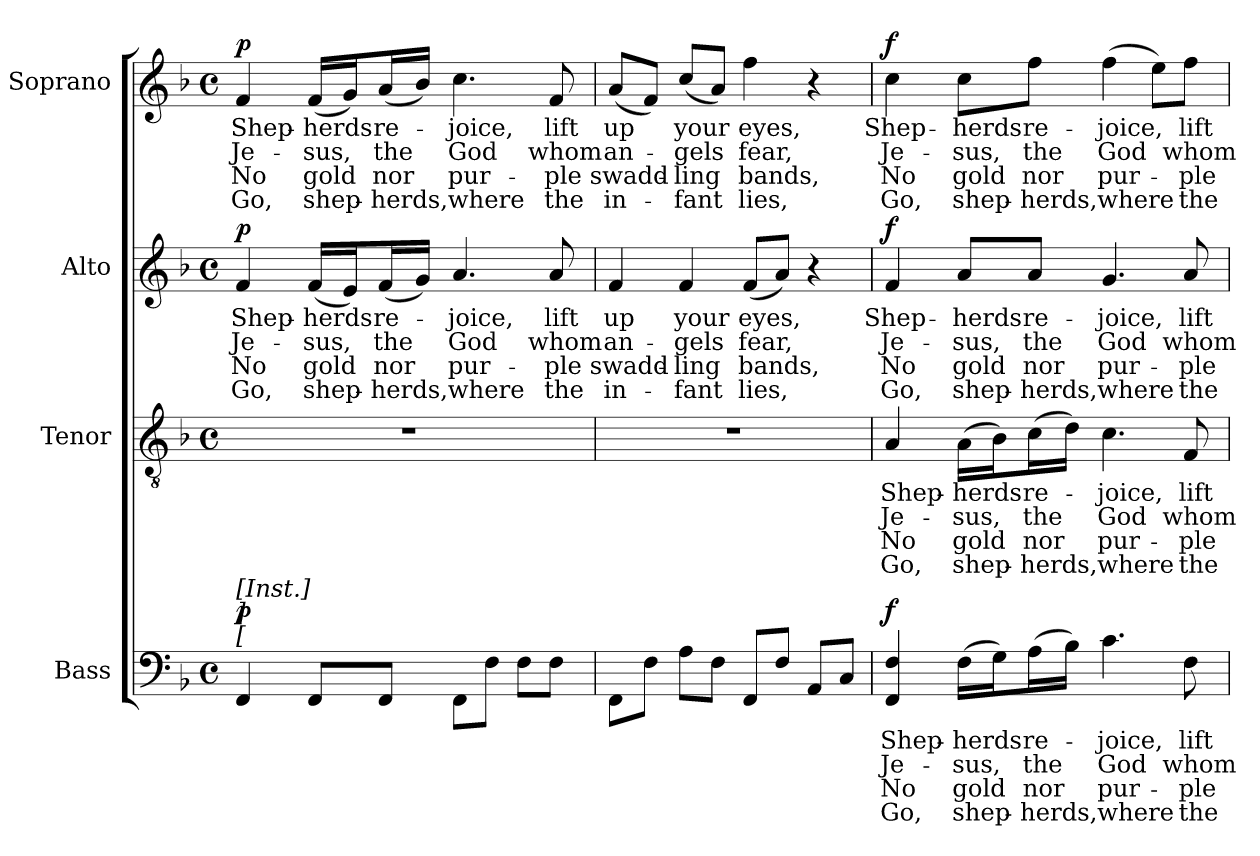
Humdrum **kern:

**kern	**text	**text	**text	**text	**dynam	**kern	**text	**text	**text	**text	**kern	**text	**text	**text	**text	**dynam	**kern	**text	**text	**text	**text	**dynam
*part4	*part4	*part4	*part4	*part4	*part4	*part3	*part3	*part3	*part3	*part3	*part2	*part2	*part2	*part2	*part2	*part2	*part1	*part1	*part1	*part1	*part1	*part1
*staff4	*staff4	*staff4	*staff4	*staff4	*staff4	*staff3	*staff3	*staff3	*staff3	*staff3	*staff2	*staff2	*staff2	*staff2	*staff2	*staff2	*staff1	*staff1	*staff1	*staff1	*staff1	*staff1
*I"Bass	*	*	*	*	*	*I"Tenor	*	*	*	*	*I"Alto	*	*	*	*	*	*I"Soprano	*	*	*	*	*
*I'B.	*	*	*	*	*	*I'T.	*	*	*	*	*I'A.	*	*	*	*	*	*I'S.	*	*	*	*	*
!!LO:PB:g=z
*clefF4	*	*	*	*	*	*clefGv2	*	*	*	*	*clefG2	*	*	*	*	*	*clefG2	*	*	*	*	*
*	*	*	*	*	*	*ITrd7c12	*	*	*	*	*	*	*	*	*	*	*	*	*	*	*	*
*k[b-]	*	*	*	*	*	*k[b-]	*	*	*	*	*k[b-]	*	*	*	*	*	*k[b-]	*	*	*	*	*
*F:	*	*	*	*	*	*F:	*	*	*	*	*F:	*	*	*	*	*	*F:	*	*	*	*	*
*M4/4	*	*	*	*	*	*M4/4	*	*	*	*	*M4/4	*	*	*	*	*	*M4/4	*	*	*	*	*
*met(c)	*	*	*	*	*	*met(c)	*	*	*	*	*met(c)	*	*	*	*	*	*met(c)	*	*	*	*	*
=1	=1	=1	=1	=1	=1	=1	=1	=1	=1	=1	=1	=1	=1	=1	=1	=1	=1	=1	=1	=1	=1	=1
!	!	!	!	!	!	!	!	!	!	!	!	!LO:LY:b:color=#000000	!LO:LY:b:color=#000000	!LO:LY:b:color=#000000	!LO:LY:b:color=#000000	!	!	!	!	!	!	!
!LO:TX:a:i:t=[	!	!	!	!	!	!	!	!	!	!	!	!	!	!	!	!	!	!	!	!	!	!
!LO:TX:a:i:t=]	!	!	!	!	!	!	!	!	!	!	!	!	!	!	!	!	!	!	!	!	!	!
!LO:TX:a:t=[Inst.]	!	!	!	!	!	!	!	!	!	!	!	!	!	!	!	!	!	!	!	!	!	!
!	!	!	!	!	!	!	!	!	!	!	!	!	!	!	!	!	!	!LO:LY:b:color=#000000	!LO:LY:b:color=#000000	!LO:LY:b:color=#000000	!LO:LY:b:color=#000000	!
4FFi/	.	.	.	.	p	1r	.	.	.	.	4fi/	Shep-	Je-	No	Go,	p	4fi/	Shep-	Je-	No	Go,	p
!	!	!	!	!	!	!	!	!	!	!	!	!LO:LY:b:color=#000000	!LO:LY:b:color=#000000	!LO:LY:b:color=#000000	!LO:LY:b:color=#000000	!	!	!	!	!	!	!
!	!	!	!	!	!	!	!	!	!	!	!	!	!	!	!	!	!	!LO:LY:b:color=#000000	!LO:LY:b:color=#000000	!LO:LY:b:color=#000000	!LO:LY:b:color=#000000	!
8FFi/L	.	.	.	.	.	.	.	.	.	.	(16fi/LL	-herds	-sus,	gold	shep-	.	(16fi/LL	-herds	-sus,	gold	shep-	.
.	.	.	.	.	.	.	.	.	.	.	16ei/J)	.	.	.	.	.	16gi/J)	.	.	.	.	.
!	!	!	!	!	!	!	!	!	!	!	!	!LO:LY:b:color=#000000	!LO:LY:b:color=#000000	!LO:LY:b:color=#000000	!LO:LY:b:color=#000000	!	!	!	!	!	!	!
!	!	!	!	!	!	!	!	!	!	!	!	!	!	!	!	!	!	!LO:LY:b:color=#000000	!LO:LY:b:color=#000000	!LO:LY:b:color=#000000	!LO:LY:b:color=#000000	!
8FFi/J	.	.	.	.	.	.	.	.	.	.	(16fi/L	re-	the	-nor	herds,	.	(16ai/L	re-	the	-nor	herds,	.
.	.	.	.	.	.	.	.	.	.	.	16gi/JJ)	.	.	.	.	.	16b-i/JJ)	.	.	.	.	.
!	!	!	!	!	!	!	!	!	!	!	!	!LO:LY:b:color=#000000	!LO:LY:b:color=#000000	!LO:LY:b:color=#000000	!LO:LY:b:color=#000000	!	!	!	!	!	!	!
!	!	!	!	!	!	!	!	!	!	!	!	!	!	!	!	!	!	!LO:LY:b:color=#000000	!LO:LY:b:color=#000000	!LO:LY:b:color=#000000	!LO:LY:b:color=#000000	!
8FFi\L	.	.	.	.	.	.	.	.	.	.	4.ai/	-joice,	God	pur-	-where	.	4.cci\	-joice,	God	pur-	-where	.
8Fi\J	.	.	.	.	.	.	.	.	.	.	.	.	.	.	.	.	.	.	.	.	.	.
8Fi\L	.	.	.	.	.	.	.	.	.	.	.	.	.	.	.	.	.	.	.	.	.	.
!	!	!	!	!	!	!	!	!	!	!	!	!LO:LY:b:color=#000000	!LO:LY:b:color=#000000	!LO:LY:b:color=#000000	!LO:LY:b:color=#000000	!	!	!	!	!	!	!
!	!	!	!	!	!	!	!	!	!	!	!	!	!	!	!	!	!	!LO:LY:b:color=#000000	!LO:LY:b:color=#000000	!LO:LY:b:color=#000000	!LO:LY:b:color=#000000	!
8Fi\J	.	.	.	.	.	.	.	.	.	.	8ai/	lift	whom	ple	the	.	8fi/	lift	whom	ple	the	.
=2	=2	=2	=2	=2	=2	=2	=2	=2	=2	=2	=2	=2	=2	=2	=2	=2	=2	=2	=2	=2	=2	=2
!	!	!	!	!	!	!	!	!	!	!	!	!LO:LY:b:color=#000000	!LO:LY:b:color=#000000	!LO:LY:b:color=#000000	!LO:LY:b:color=#000000	!	!	!	!	!	!	!
!	!	!	!	!	!	!	!	!	!	!	!	!	!	!	!	!	!	!LO:LY:b:color=#000000	!LO:LY:b:color=#000000	!LO:LY:b:color=#000000	!LO:LY:b:color=#000000	!
8FFi\L	.	.	.	.	.	1r	.	.	.	.	4fi/	up	an-	swadd-	-in-	.	(8ai/L	up	an-	swadd-	-in-	.
8Fi\J	.	.	.	.	.	.	.	.	.	.	.	.	.	.	.	.	8fi/J)	.	.	.	.	.
!	!	!	!	!	!	!	!	!	!	!	!	!LO:LY:b:color=#000000	!LO:LY:b:color=#000000	!LO:LY:b:color=#000000	!LO:LY:b:color=#000000	!	!	!	!	!	!	!
!	!	!	!	!	!	!	!	!	!	!	!	!	!	!	!	!	!	!LO:LY:b:color=#000000	!LO:LY:b:color=#000000	!LO:LY:b:color=#000000	!LO:LY:b:color=#000000	!
8Ai\L	.	.	.	.	.	.	.	.	.	.	4fi/	your	-gels	-ling	fant	.	(8cci/L	your	-gels	-ling	fant	.
8Fi\J	.	.	.	.	.	.	.	.	.	.	.	.	.	.	.	.	8ai/J)	.	.	.	.	.
!	!	!	!	!	!	!	!	!	!	!	!	!LO:LY:b:color=#000000	!LO:LY:b:color=#000000	!LO:LY:b:color=#000000	!LO:LY:b:color=#000000	!	!	!	!	!	!	!
!	!	!	!	!	!	!	!	!	!	!	!	!	!	!	!	!	!	!LO:LY:b:color=#000000	!LO:LY:b:color=#000000	!LO:LY:b:color=#000000	!LO:LY:b:color=#000000	!
8FFi/L	.	.	.	.	.	.	.	.	.	.	(8fi/L	eyes,	fear,	bands,	lies,	.	4ffi\	eyes,	fear,	bands,	lies,	.
8Fi/J	.	.	.	.	.	.	.	.	.	.	8ai/J)	.	.	.	.	.	.	.	.	.	.	.
8AAi/L	.	.	.	.	.	.	.	.	.	.	4r	.	.	.	.	.	4r	.	.	.	.	.
8Ci/J	.	.	.	.	.	.	.	.	.	.	.	.	.	.	.	.	.	.	.	.	.	.
=3	=3	=3	=3	=3	=3	=3	=3	=3	=3	=3	=3	=3	=3	=3	=3	=3	=3	=3	=3	=3	=3	=3
!	!LO:LY:b:color=#000000	!LO:LY:b:color=#000000	!LO:LY:b:color=#000000	!LO:LY:b:color=#000000	!	!	!	!	!	!	!	!	!	!	!	!	!	!	!	!	!	!
!	!	!	!	!	!	!	!LO:LY:b:color=#000000	!LO:LY:b:color=#000000	!LO:LY:b:color=#000000	!LO:LY:b:color=#000000	!	!	!	!	!	!	!	!	!	!	!	!
!	!	!	!	!	!	!	!	!	!	!	!	!LO:LY:b:color=#000000	!LO:LY:b:color=#000000	!LO:LY:b:color=#000000	!LO:LY:b:color=#000000	!	!	!	!	!	!	!
!	!	!	!	!	!	!	!	!	!	!	!	!	!	!	!	!	!	!LO:LY:b:color=#000000	!LO:LY:b:color=#000000	!LO:LY:b:color=#000000	!LO:LY:b:color=#000000	!
4FFi/ 4Fi	Shep-	Je-	No	Go,	f	4AAi/	Shep-	Je-	No	Go,	4fi/	Shep-	Je-	No	Go,	f	4cci\	Shep-	Je-	No	Go,	f
!	!LO:LY:b:color=#000000	!LO:LY:b:color=#000000	!LO:LY:b:color=#000000	!LO:LY:b:color=#000000	!	!	!	!	!	!	!	!	!	!	!	!	!	!	!	!	!	!
!	!	!	!	!	!	!	!LO:LY:b:color=#000000	!LO:LY:b:color=#000000	!LO:LY:b:color=#000000	!LO:LY:b:color=#000000	!	!	!	!	!	!	!	!	!	!	!	!
!	!	!	!	!	!	!	!	!	!	!	!	!LO:LY:b:color=#000000	!LO:LY:b:color=#000000	!LO:LY:b:color=#000000	!LO:LY:b:color=#000000	!	!	!	!	!	!	!
!	!	!	!	!	!	!	!	!	!	!	!	!	!	!	!	!	!	!LO:LY:b:color=#000000	!LO:LY:b:color=#000000	!LO:LY:b:color=#000000	!LO:LY:b:color=#000000	!
(16Fi\LL	-herds	-sus,	gold	shep-	.	(16AAi\LL	-herds	-sus,	gold	shep-	8ai/L	-herds	-sus,	gold	shep-	.	8cci\L	-herds	-sus,	gold	shep-	.
16Gi\J)	.	.	.	.	.	16BB-i\J)	.	.	.	.	.	.	.	.	.	.	.	.	.	.	.	.
!	!LO:LY:b:color=#000000	!LO:LY:b:color=#000000	!LO:LY:b:color=#000000	!LO:LY:b:color=#000000	!	!	!	!	!	!	!	!	!	!	!	!	!	!	!	!	!	!
!	!	!	!	!	!	!	!LO:LY:b:color=#000000	!LO:LY:b:color=#000000	!LO:LY:b:color=#000000	!LO:LY:b:color=#000000	!	!	!	!	!	!	!	!	!	!	!	!
!	!	!	!	!	!	!	!	!	!	!	!	!LO:LY:b:color=#000000	!LO:LY:b:color=#000000	!LO:LY:b:color=#000000	!LO:LY:b:color=#000000	!	!	!	!	!	!	!
!	!	!	!	!	!	!	!	!	!	!	!	!	!	!	!	!	!	!LO:LY:b:color=#000000	!LO:LY:b:color=#000000	!LO:LY:b:color=#000000	!LO:LY:b:color=#000000	!
(16Ai\L	re-	the	-nor	herds,	.	(16Ci\L	re-	the	-nor	herds,	8ai/J	re-	the	-nor	herds,	.	8ffi\J	re-	the	-nor	herds,	.
16B-i\JJ)	.	.	.	.	.	16Di\JJ)	.	.	.	.	.	.	.	.	.	.	.	.	.	.	.	.
!	!LO:LY:b:color=#000000	!LO:LY:b:color=#000000	!LO:LY:b:color=#000000	!LO:LY:b:color=#000000	!	!	!	!	!	!	!	!	!	!	!	!	!	!	!	!	!	!
!	!	!	!	!	!	!	!LO:LY:b:color=#000000	!LO:LY:b:color=#000000	!LO:LY:b:color=#000000	!LO:LY:b:color=#000000	!	!	!	!	!	!	!	!	!	!	!	!
!	!	!	!	!	!	!	!	!	!	!	!	!LO:LY:b:color=#000000	!LO:LY:b:color=#000000	!LO:LY:b:color=#000000	!LO:LY:b:color=#000000	!	!	!	!	!	!	!
!	!	!	!	!	!	!	!	!	!	!	!	!	!	!	!	!	!	!LO:LY:b:color=#000000	!LO:LY:b:color=#000000	!LO:LY:b:color=#000000	!LO:LY:b:color=#000000	!
4.ci\	-joice,	God	pur-	-where	.	4.Ci\	-joice,	God	pur-	-where	4.gi/	-joice,	God	pur-	-where	.	(4ffi\	-joice,	God	pur-	-where	.
.	.	.	.	.	.	.	.	.	.	.	.	.	.	.	.	.	8eei\L)	.	.	.	.	.
!	!LO:LY:b:color=#000000	!LO:LY:b:color=#000000	!LO:LY:b:color=#000000	!LO:LY:b:color=#000000	!	!	!	!	!	!	!	!	!	!	!	!	!	!	!	!	!	!
!	!	!	!	!	!	!	!LO:LY:b:color=#000000	!LO:LY:b:color=#000000	!LO:LY:b:color=#000000	!LO:LY:b:color=#000000	!	!	!	!	!	!	!	!	!	!	!	!
!	!	!	!	!	!	!	!	!	!	!	!	!LO:LY:b:color=#000000	!LO:LY:b:color=#000000	!LO:LY:b:color=#000000	!LO:LY:b:color=#000000	!	!	!	!	!	!	!
!	!	!	!	!	!	!	!	!	!	!	!	!	!	!	!	!	!	!LO:LY:b:color=#000000	!LO:LY:b:color=#000000	!LO:LY:b:color=#000000	!LO:LY:b:color=#000000	!
8Fi\	lift	whom	ple	the	.	8FFi/	lift	whom	ple	the	8ai/	lift	whom	ple	the	.	8ffi\J	lift	whom	ple	the	.
=	=	=	=	=	=	=	=	=	=	=	=	=	=	=	=	=	=	=	=	=	=	=
*-	*-	*-	*-	*-	*-	*-	*-	*-	*-	*-	*-	*-	*-	*-	*-	*-	*-	*-	*-	*-	*-	*-
